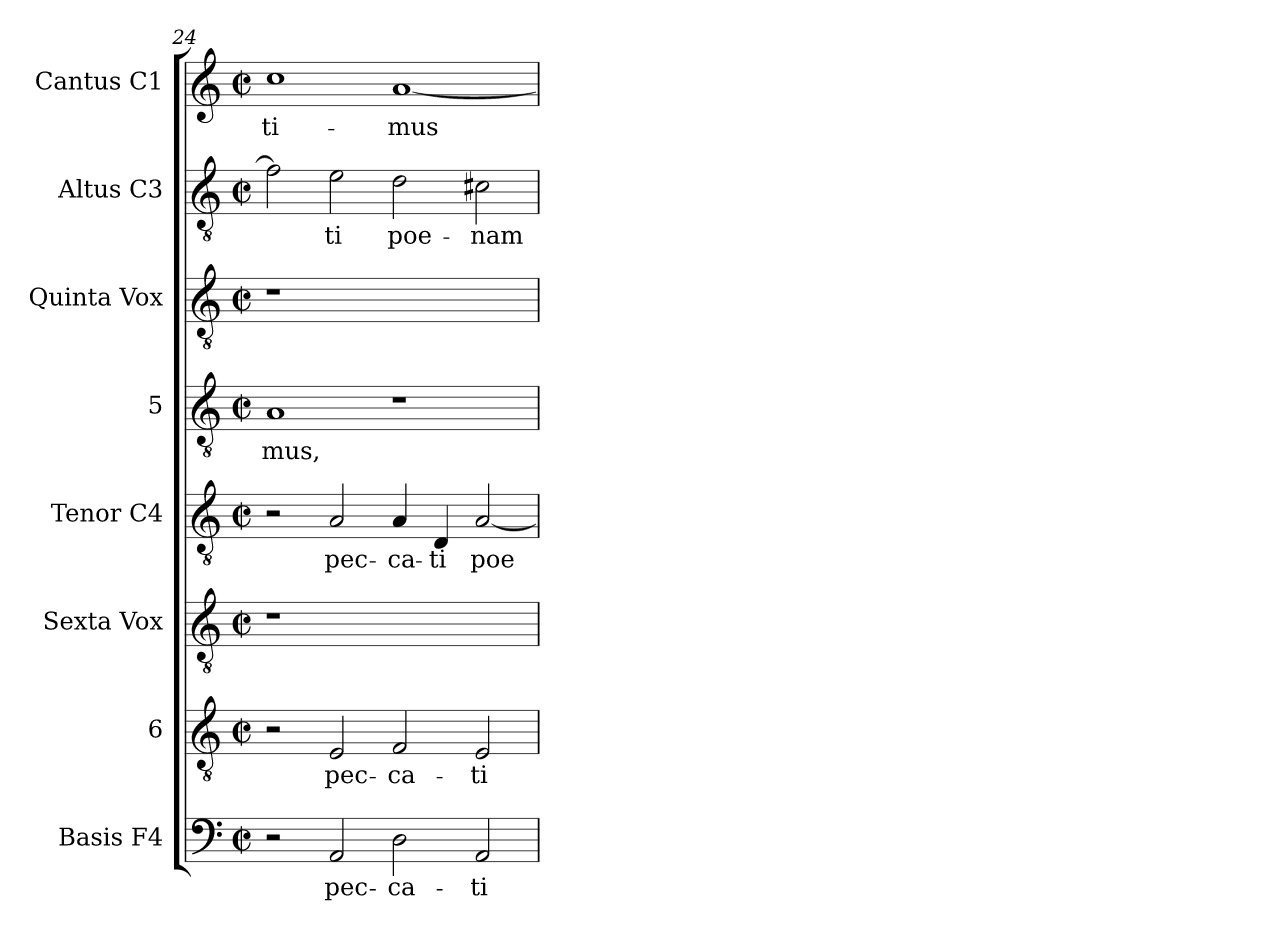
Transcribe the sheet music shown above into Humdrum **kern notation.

**kern	**text	**kern	**text	**kern	**kern	**text	**kern	**text	**kern	**kern	**text	**kern	**text
*part8	*part8	*part7	*part7	*part6	*part5	*part5	*part4	*part4	*part3	*part2	*part2	*part1	*part1
*staff8	*staff8	*staff7	*staff7	*staff6	*staff5	*staff5	*staff4	*staff4	*staff3	*staff2	*staff2	*staff1	*staff1
*I"Basis  F4	*	*I"6	*	*I"Sexta  Vox	*I"Tenor  C4	*	*I"5	*	*I"Quinta  Vox	*I"Altus  C3	*	*I"Cantus  C1	*
*I'B	*	*	*	*	*I'T	*	*	*	*	*I'A	*	*I'C	*
*clefF4	*	*clefGv2	*	*clefGv2	*clefGv2	*	*clefGv2	*	*clefGv2	*clefGv2	*	*clefG2	*
*k[]	*	*k[]	*	*k[]	*k[]	*	*k[]	*	*k[]	*k[]	*	*k[]	*
*C:	*	*C:	*	*C:	*C:	*	*C:	*	*C:	*C:	*	*C:	*
*M2/2	*	*M2/2	*	*M2/2	*M2/2	*	*M2/2	*	*M2/2	*M2/2	*	*M2/2	*
*met(c|)	*	*met(c|)	*	*met(c|)	*met(c|)	*	*met(c|)	*	*met(c|)	*met(c|)	*	*met(c|)	*
=24	=24	=24	=24	=24	=24	=24	=24	=24	=24	=24	=24	=24	=24
!	!	!	!	!	!	!	!	!LO:LY:b:cj	!	!	!LO:LY:b:cj	!	!LO:LY:b:cj
2r	.	2r	.	1r	2r	.	1A	-mus,	1r	2f\]	--	1cc	-ti-
!	!LO:LY:b:cj	!	!LO:LY:b:cj	!	!	!LO:LY:b:cj	!	!	!	!	!LO:LY:b:cj	!	!
2AA/	pec-	2E/	pec-	.	2A/	pec-	.	.	.	2e\	-ti	.	.
!	!LO:LY:b:cj	!	!LO:LY:b:cj	!	!	!LO:LY:b:cj	!	!	!	!	!LO:LY:b:cj	!	!LO:LY:b:cj
2D\	-ca-	2F/	-ca-	1ryy	4A/	-ca-	1r	.	1ryy	2d\	poe-	[<1a	-mus
!	!	!	!	!	!	!LO:LY:b:cj	!	!	!	!	!	!	!
.	.	.	.	.	4D/	-ti	.	.	.	.	.	.	.
!	!LO:LY:b:cj	!	!LO:LY:b:cj	!	!	!LO:LY:b:cj	!	!	!	!	!LO:LY:b:cj	!	!
2AA/	-ti	2E/	-ti	.	[<2A/	poe-	.	.	.	2c#X\	-nam	.	.
=	=	=	=	=	=	=	=	=	=	=	=	=	=
*-	*-	*-	*-	*-	*-	*-	*-	*-	*-	*-	*-	*-	*-
